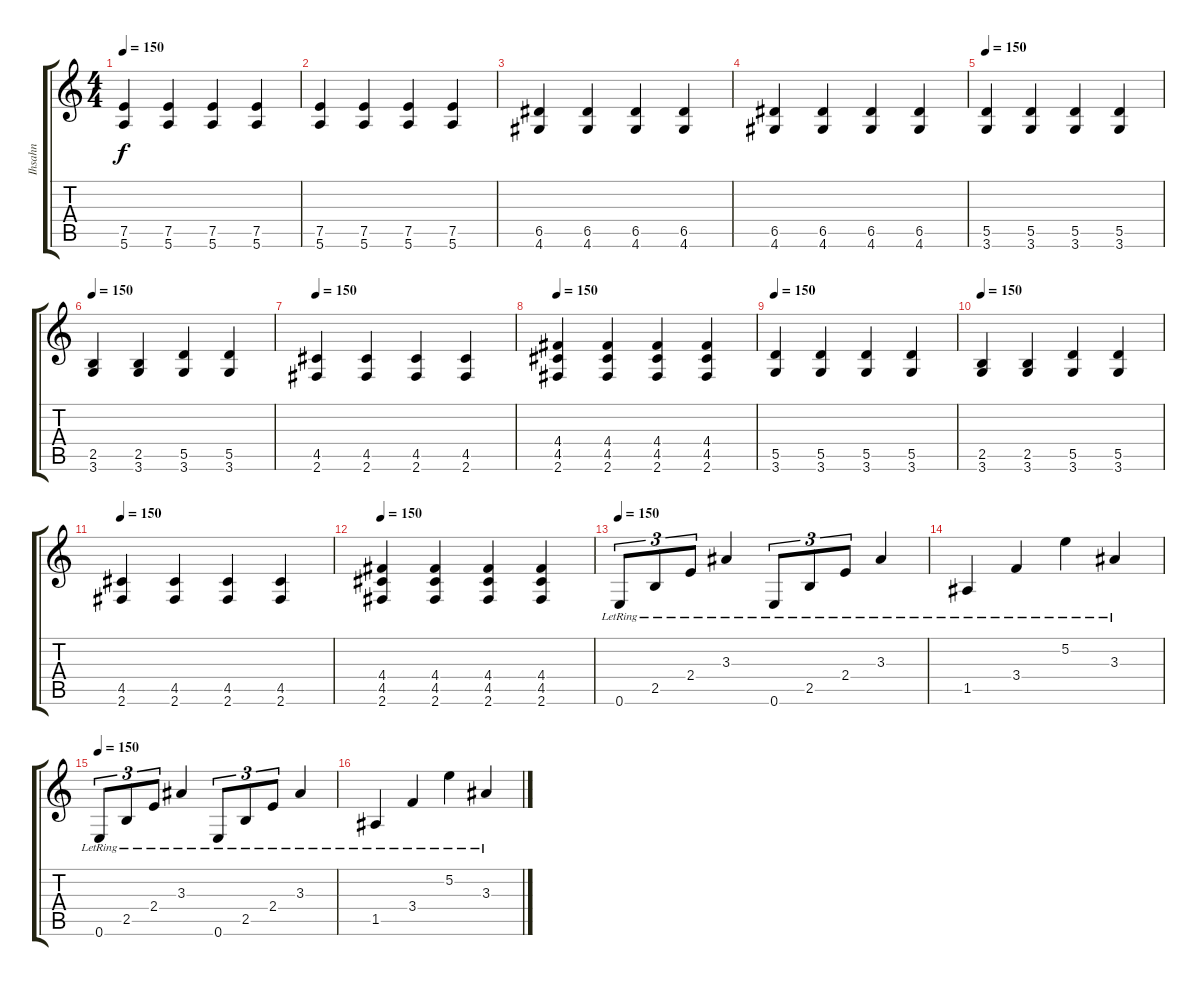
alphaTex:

\track ("Ihsahn" "Ihsahn") {instrument distortionguitar}
\staff {score tabs}
\tuning (E4 B3 G3 D3 A2 E2) {hide}
\ts (4 4)
\tempo 150
\clef g2
\ks c
(7.5 5.6).4{dy f} (7.5 5.6).4 (7.5 5.6).4 (7.5 5.6).4 |
(7.5 5.6).4 (7.5 5.6).4 (7.5 5.6).4 (7.5 5.6).4 |
(6.5 4.6).4 (6.5 4.6).4 (6.5 4.6).4 (6.5 4.6).4 |
(6.5 4.6).4 (6.5 4.6).4 (6.5 4.6).4 (6.5 4.6).4 |
\tempo 150
(5.5 3.6).4 (5.5 3.6).4 (5.5 3.6).4 (5.5 3.6).4 |
\tempo 150
(2.5 3.6).4 (2.5 3.6).4 (5.5 3.6).4 (5.5 3.6).4 |
\tempo 150
(4.5 2.6).4 (4.5 2.6).4 (4.5 2.6).4 (4.5 2.6).4 |
\tempo 150
(4.4 4.5 2.6).4 (4.4 4.5 2.6).4 (4.4 4.5 2.6).4 (4.4 4.5 2.6).4 |
\tempo 150
(5.5 3.6).4 (5.5 3.6).4 (5.5 3.6).4 (5.5 3.6).4 |
\tempo 150
(2.5 3.6).4 (2.5 3.6).4 (5.5 3.6).4 (5.5 3.6).4 |
\tempo 150
(4.5 2.6).4 (4.5 2.6).4 (4.5 2.6).4 (4.5 2.6).4 |
\tempo 150
(4.4 4.5 2.6).4 (4.4 4.5 2.6).4 (4.4 4.5 2.6).4 (4.4 4.5 2.6).4 |
\tempo 150
0.6{lr}.8{tu (3 2)} 2.5{lr}.8{tu (3 2)} 2.4{lr}.8{tu (3 2)} 3.3{lr}.4 0.6{lr}.8{tu (3 2)} 2.5{lr}.8{tu (3 2)} 2.4{lr}.8{tu (3 2)} 3.3{lr}.4 |
1.5{lr}.4 3.4{lr}.4 5.2{lr}.4 3.3{lr}.4 |
\tempo 150
0.6{lr}.8{tu (3 2)} 2.5{lr}.8{tu (3 2)} 2.4{lr}.8{tu (3 2)} 3.3{lr}.4 0.6{lr}.8{tu (3 2)} 2.5{lr}.8{tu (3 2)} 2.4{lr}.8{tu (3 2)} 3.3{lr}.4 |
1.5{lr}.4 3.4{lr}.4 5.2{lr}.4 3.3{lr}.4
